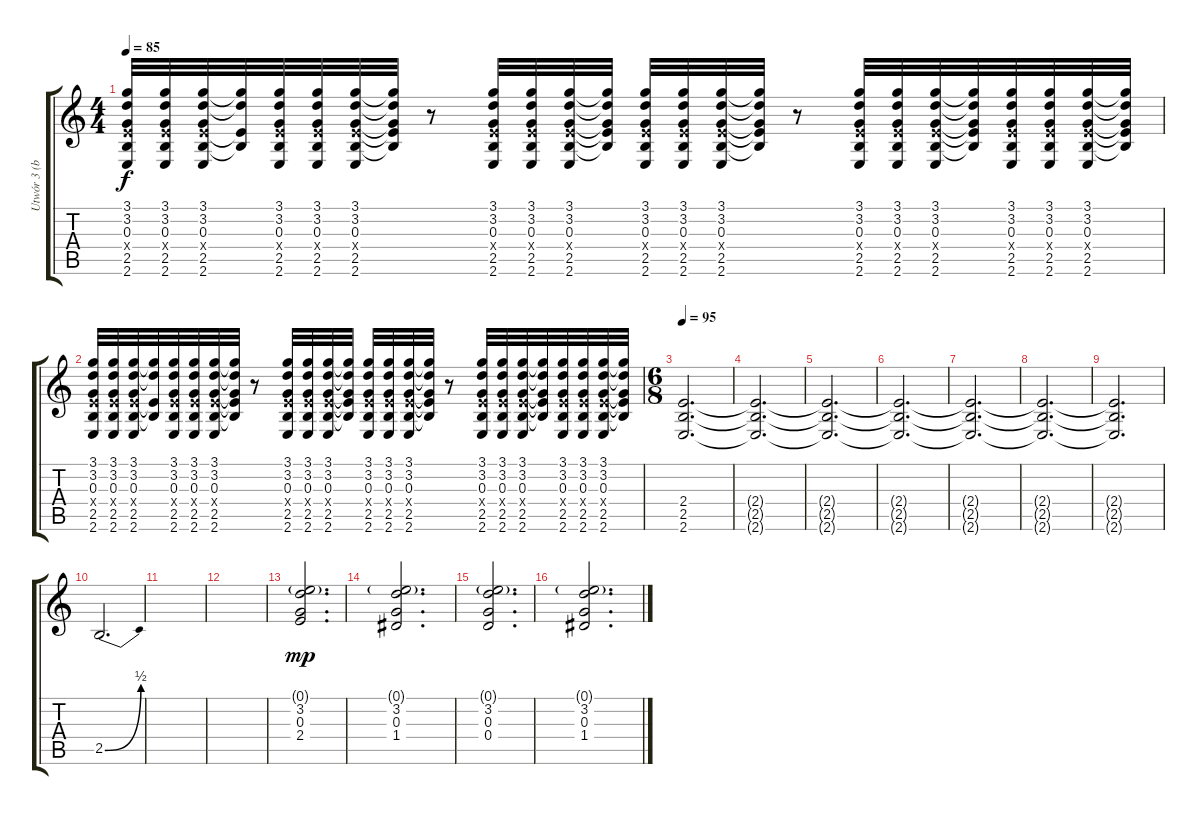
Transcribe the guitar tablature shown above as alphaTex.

\track ("Utwór 3 (by remy2828)" "Utwór 3 (b") {instrument distortionguitar}
\staff {score tabs}
\tuning (E4 B3 G3 D3 A2 D2) {hide}
\ts (4 4)
\tempo 85
\clef g2
\ks c
(3.1 3.2 0.3 2.4{x} 2.5 2.6).32{dy f} (3.1 3.2 0.3 2.4{x} 2.5 2.6).32 (3.1 3.2 0.3 2.4{x} 2.5 2.6).32 (3.1{t} 3.2{t} 2.4{t} 2.5{t}).32 (3.1 3.2 0.3 2.4{x} 2.5 2.6).32 (3.1 3.2 0.3 2.4{x} 2.5 2.6).32 (3.1 3.2 0.3 2.4{x} 2.5 2.6).32 (3.1{t} 3.2{t} 0.3{t} 2.4{t} 2.5{t}).32 r.8 (3.1 3.2 0.3 2.4{x} 2.5 2.6).32 (3.1 3.2 0.3 2.4{x} 2.5 2.6).32 (3.1 3.2 0.3 2.4{x} 2.5 2.6).32 (3.1{t} 3.2{t} 0.3{t} 2.4{t} 2.5{t}).32 (3.1 3.2 0.3 2.4{x} 2.5 2.6).32 (3.1 3.2 0.3 2.4{x} 2.5 2.6).32 (3.1 3.2 0.3 2.4{x} 2.5 2.6).32 (3.1{t} 3.2{t} 0.3{t} 2.4{t} 2.5{t}).32 r.8 (3.1 3.2 0.3 2.4{x} 2.5 2.6).32 (3.1 3.2 0.3 2.4{x} 2.5 2.6).32 (3.1 3.2 0.3 2.4{x} 2.5 2.6).32 (3.1{t} 3.2{t} 0.3{t} 2.4{t} 2.5{t}).32 (3.1 3.2 0.3 2.4{x} 2.5 2.6).32 (3.1 3.2 0.3 2.4{x} 2.5 2.6).32 (3.1 3.2 0.3 2.4{x} 2.5 2.6).32 (3.1{t} 3.2{t} 0.3{t} 2.4{t} 2.5{t}).32 |
(3.1 3.2 0.3 2.4{x} 2.5 2.6).32 (3.1 3.2 0.3 2.4{x} 2.5 2.6).32 (3.1 3.2 0.3 2.4{x} 2.5 2.6).32 (3.1{t} 3.2{t} 2.4{t} 2.5{t}).32 (3.1 3.2 0.3 2.4{x} 2.5 2.6).32 (3.1 3.2 0.3 2.4{x} 2.5 2.6).32 (3.1 3.2 0.3 2.4{x} 2.5 2.6).32 (3.1{t} 3.2{t} 0.3{t} 2.4{t} 2.5{t}).32 r.8 (3.1 3.2 0.3 2.4{x} 2.5 2.6).32 (3.1 3.2 0.3 2.4{x} 2.5 2.6).32 (3.1 3.2 0.3 2.4{x} 2.5 2.6).32 (3.1{t} 3.2{t} 0.3{t} 2.4{t} 2.5{t}).32 (3.1 3.2 0.3 2.4{x} 2.5 2.6).32 (3.1 3.2 0.3 2.4{x} 2.5 2.6).32 (3.1 3.2 0.3 2.4{x} 2.5 2.6).32 (3.1{t} 3.2{t} 0.3{t} 2.4{t} 2.5{t}).32 r.8 (3.1 3.2 0.3 2.4{x} 2.5 2.6).32 (3.1 3.2 0.3 2.4{x} 2.5 2.6).32 (3.1 3.2 0.3 2.4{x} 2.5 2.6).32 (3.1{t} 3.2{t} 0.3{t} 2.4{t} 2.5{t}).32 (3.1 3.2 0.3 2.4{x} 2.5 2.6).32 (3.1 3.2 0.3 2.4{x} 2.5 2.6).32 (3.1 3.2 0.3 2.4{x} 2.5 2.6).32 (3.1{t} 3.2{t} 0.3{t} 2.4{t} 2.5{t}).32 |
\ts (6 8)
\tempo 95
(2.4 2.5 2.6).2{d} |
(2.4{t} 2.5{t} 2.6{t}).2{d} |
(2.4{t} 2.5{t} 2.6{t}).2{d} |
(2.4{t} 2.5{t} 2.6{t}).2{d} |
(2.4{t} 2.5{t} 2.6{t}).2{d} |
(2.4{t} 2.5{t} 2.6{t}).2{d} |
(2.4{t} 2.5{t} 2.6{t}).2{d} |
2.5{be (bend 0 0 60 2)}.2{d} |
|
|
(0.1{g} 3.2 0.3 2.4).2{d dy mp} |
(0.1{g} 3.2 0.3 1.4).2{d} |
(0.1{g} 3.2 0.3 0.4).2{d} |
(0.1{g} 3.2 0.3 1.4).2{d}
